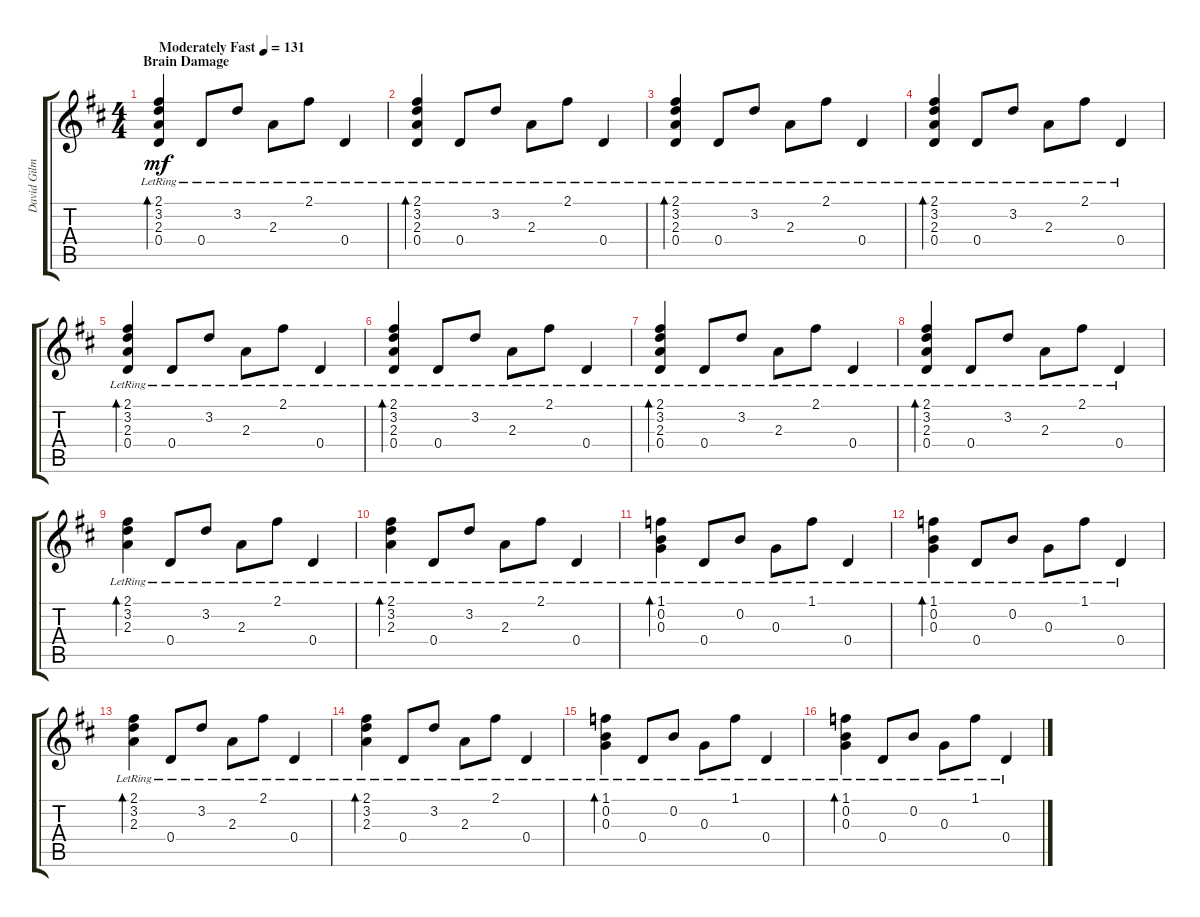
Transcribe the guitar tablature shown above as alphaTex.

\track ("David Gilmour" "David Gilm") {instrument acousticguitarsteel}
\staff {score tabs}
\tuning (E4 B3 G3 D3 A2 E2) {hide}
\ts (4 4)
\section ("" "Brain Damage")
\tempo (131 "Moderately Fast")
\clef g2
\ks d
(2.1{lr} 3.2{lr} 2.3{lr} 0.4{lr}).4{bd 120 dy mf instrument acousticguitarsteel} 0.4{lr}.8 3.2{lr}.8 2.3{lr}.8 2.1{lr}.8 0.4{lr}.4 |
(2.1{lr} 3.2{lr} 2.3{lr} 0.4{lr}).4{bd 120} 0.4{lr}.8 3.2{lr}.8 2.3{lr}.8 2.1{lr}.8 0.4{lr}.4 |
(2.1{lr} 3.2{lr} 2.3{lr} 0.4{lr}).4{bd 120} 0.4{lr}.8 3.2{lr}.8 2.3{lr}.8 2.1{lr}.8 0.4{lr}.4 |
(2.1{lr} 3.2{lr} 2.3{lr} 0.4{lr}).4{bd 120} 0.4{lr}.8 3.2{lr}.8 2.3{lr}.8 2.1{lr}.8 0.4{lr}.4 |
(2.1{lr} 3.2{lr} 2.3{lr} 0.4{lr}).4{bd 120} 0.4{lr}.8 3.2{lr}.8 2.3{lr}.8 2.1{lr}.8 0.4{lr}.4 |
(2.1{lr} 3.2{lr} 2.3{lr} 0.4{lr}).4{bd 120} 0.4{lr}.8 3.2{lr}.8 2.3{lr}.8 2.1{lr}.8 0.4{lr}.4 |
(2.1{lr} 3.2{lr} 2.3{lr} 0.4{lr}).4{bd 120} 0.4{lr}.8 3.2{lr}.8 2.3{lr}.8 2.1{lr}.8 0.4{lr}.4 |
(2.1{lr} 3.2{lr} 2.3{lr} 0.4{lr}).4{bd 120} 0.4{lr}.8 3.2{lr}.8 2.3{lr}.8 2.1{lr}.8 0.4{lr}.4 |
(2.1{lr} 3.2{lr} 2.3{lr}).4{bd 120} 0.4{lr}.8 3.2{lr}.8 2.3{lr}.8 2.1{lr}.8 0.4{lr}.4 |
(2.1{lr} 3.2{lr} 2.3{lr}).4{bd 120} 0.4{lr}.8 3.2{lr}.8 2.3{lr}.8 2.1{lr}.8 0.4{lr}.4 |
(1.1{lr} 0.2{lr} 0.3{lr}).4{bd 120} 0.4{lr}.8 0.2{lr}.8 0.3{lr}.8 1.1{lr}.8 0.4{lr}.4 |
(1.1{lr} 0.2{lr} 0.3{lr}).4{bd 120} 0.4{lr}.8 0.2{lr}.8 0.3{lr}.8 1.1{lr}.8 0.4{lr}.4 |
(2.1{lr} 3.2{lr} 2.3{lr}).4{bd 120} 0.4{lr}.8 3.2{lr}.8 2.3{lr}.8 2.1{lr}.8 0.4{lr}.4 |
(2.1{lr} 3.2{lr} 2.3{lr}).4{bd 120} 0.4{lr}.8 3.2{lr}.8 2.3{lr}.8 2.1{lr}.8 0.4{lr}.4 |
(1.1{lr} 0.2{lr} 0.3{lr}).4{bd 120} 0.4{lr}.8 0.2{lr}.8 0.3{lr}.8 1.1{lr}.8 0.4{lr}.4 |
(1.1{lr} 0.2{lr} 0.3{lr}).4{bd 120} 0.4{lr}.8 0.2{lr}.8 0.3{lr}.8 1.1{lr}.8 0.4{lr}.4
